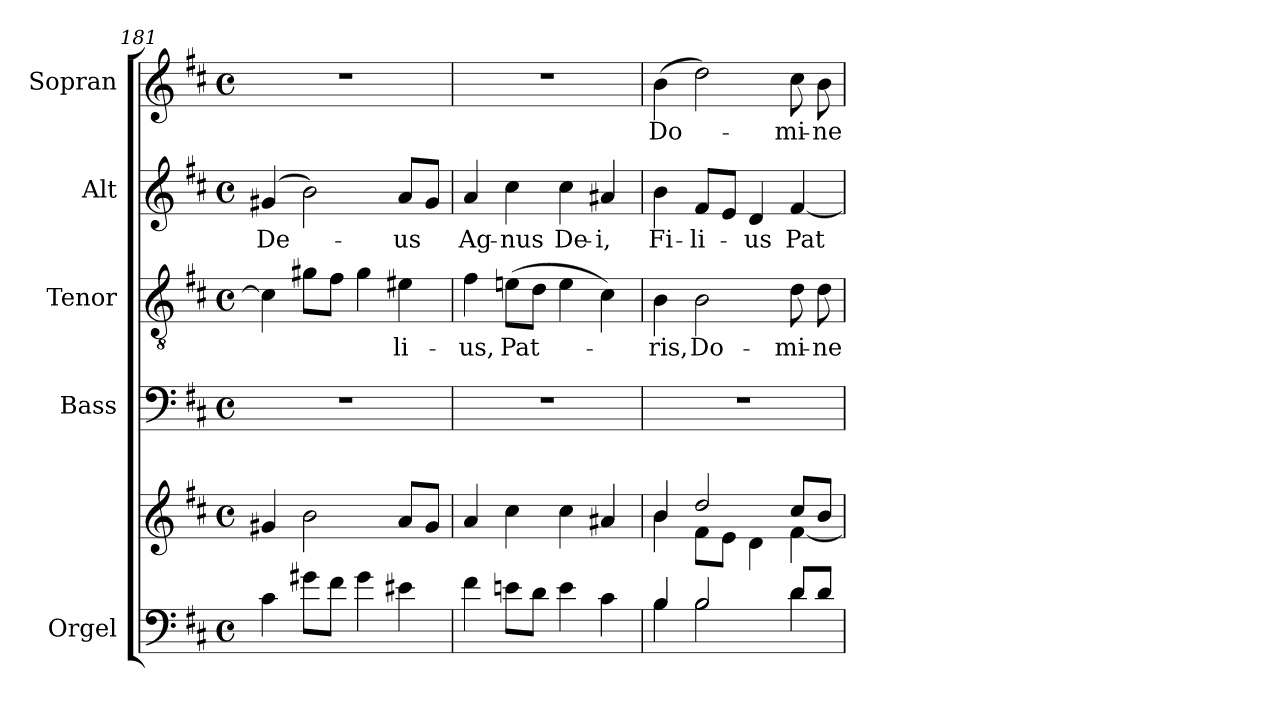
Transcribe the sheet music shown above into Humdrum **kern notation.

**kern	**kern	**kern	**kern	**text	**kern	**text	**kern	**text
*part5	*part5	*part4	*part3	*part3	*part2	*part2	*part1	*part1
*staff6	*staff5	*staff4	*staff3	*staff3	*staff2	*staff2	*staff1	*staff1
*I"Orgel	*	*I"Bass	*I"Tenor	*	*I"Alt	*	*I"Sopran	*
*I'Org.	*	*I'B.	*I'T.	*	*I'A.	*	*I'S.	*
*clefF4	*clefG2	*clefF4	*clefGv2	*	*clefG2	*	*clefG2	*
*k[f#c#]	*k[f#c#]	*k[f#c#]	*k[f#c#]	*	*k[f#c#]	*	*k[f#c#]	*
*D:	*D:	*D:	*D:	*	*D:	*	*D:	*
*M4/4	*M4/4	*M4/4	*M4/4	*	*M4/4	*	*M4/4	*
*met(c)	*met(c)	*met(c)	*met(c)	*	*met(c)	*	*met(c)	*
=181	=181	=181	=181	=181	=181	=181	=181	=181
!	!	!	!	!	!	!LO:LY:b	!	!
4c#\	4g#X/	1r	4c#\]	.	(4g#X/	De-	1r	.
8g#X\L	2b\	.	8g#X\L	.	2b\)	.	.	.
8f#\J	.	.	8f#\J	.	.	.	.	.
4g#\	.	.	4g#\	.	.	.	.	.
!	!	!	!	!LO:LY:b	!	!LO:LY:b	!	!
4e#X\	8a/L	.	4e#X\	-li-	8a/L	-us	.	.
.	8g#/J	.	.	.	8g#/J	.	.	.
=182	=182	=182	=182	=182	=182	=182	=182	=182
!	!	!	!	!LO:LY:b	!	!LO:LY:b	!	!
4f#\	4a/	1r	4f#\	-us,	4a/	Ag-	1r	.
!	!	!	!	!LO:LY:b	!	!LO:LY:b	!	!
8en\L	4cc#\	.	(>8en\L	Pat-	4cc#\	-nus	.	.
8d\J	.	.	8d\J	.	.	.	.	.
!	!	!	!	!	!	!LO:LY:b	!	!
4e\	4cc#\	.	4e\	.	4cc#\	De-	.	.
!	!	!	!	!	!	!LO:LY:b	!	!
4c#\	4a#X/	.	4c#\)	.	4a#X/	-i,	.	.
=183	=183	=183	=183	=183	=183	=183	=183	=183
*^	*^	*	*	*	*	*	*	*
!	!	!	!	!	!	!LO:LY:b	!	!LO:LY:b	!	!LO:LY:b
4B/	4B\	4b/	4b\	1r	4B\	-ris,	4b\	Fi-	(>4b\	Do-
!	!	!	!	!	!	!LO:LY:b	!	!LO:LY:b	!	!
2B/	2B\	2dd/	8f#\L	.	2B\	Do-	8f#/L	-li-	2dd\)	.
.	.	.	8e\J	.	.	.	8e/J	.	.	.
!	!	!	!	!	!	!	!	!LO:LY:b	!	!
.	.	.	4d\	.	.	.	4d/	-us	.	.
!	!	!	!	!	!	!LO:LY:b	!	!LO:LY:b	!	!LO:LY:b
8d/L	4d\	8cc#/L	[<4f#\	.	8d\	-mi-	[4f#/	Pat-	8cc#\	-mi-
!	!	!	!	!	!	!LO:LY:b	!	!	!	!LO:LY:b
8d/J	.	8b/J	.	.	8d\	-ne	.	.	8b\	-ne
*v	*v	*	*	*	*	*	*	*	*	*
*	*v	*v	*	*	*	*	*	*	*
=	=	=	=	=	=	=	=	=
*-	*-	*-	*-	*-	*-	*-	*-	*-
